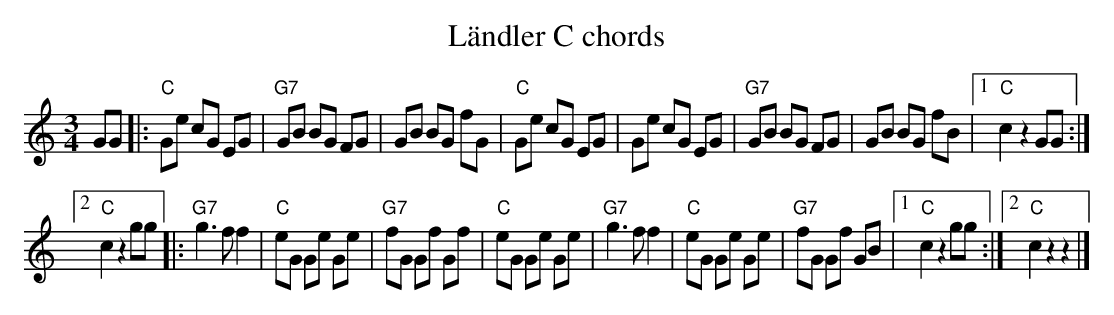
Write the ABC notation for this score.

X:1
T: Ländler C chords
M:3/4
L:1/8
K:C %%MIDI gchordon
GG |: "C"Ge cG EG | "G7"GB BG FG | GB BG fG | "C"Ge cG EG | Ge cG EG | "G7"GB BG FG | GB BG fB |1 "C"c2z2 GG :|2
"C"c2z2gg |: "G7"g3f f2 | "C"eG Ge Ge | "G7"fG Gf Gf | "C"eG Ge Ge | "G7"g3f f2 | "C"eG Ge Ge | "G7"fG Gf GB |1 "C"c2z2gg :|2 "C"c2 z2z2 |]
